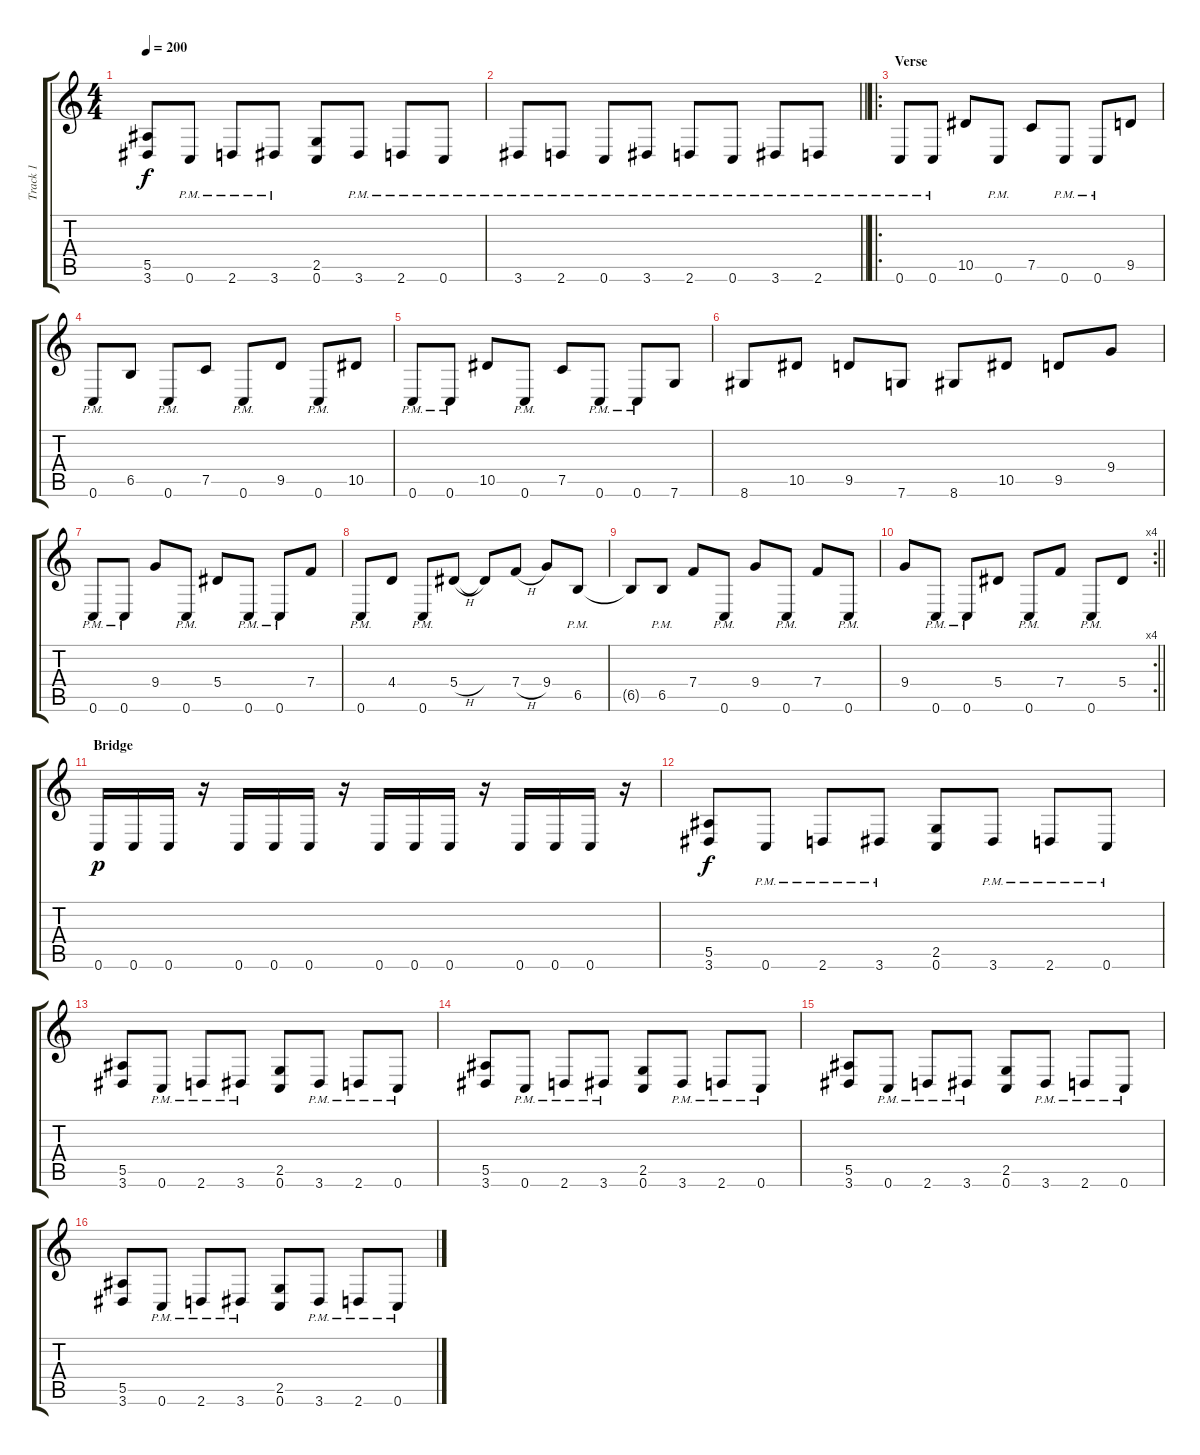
\track ("Track 1" "Track 1") {instrument distortionguitar}
\staff {score tabs}
\tuning (C4 G3 Eb3 Bb2 F2 C2) {hide}
\ts (4 4)
\tempo 200
\clef g2
\ks c
(5.5 3.6).8{dy f} 0.6{pm}.8 2.6{pm}.8 3.6{pm}.8 (2.5 0.6).8 3.6{pm}.8 2.6{pm}.8 0.6{pm}.8 |
\barLineRight lightlight
3.6{pm}.8 2.6{pm}.8 0.6{pm}.8 3.6{pm}.8 2.6{pm}.8 0.6{pm}.8 3.6{pm}.8 2.6{pm}.8 |
\ro
\section ("" "Verse")
0.6{pm}.8 0.6{pm}.8 10.5.8 0.6{pm}.8 7.5.8 0.6{pm}.8 0.6{pm}.8 9.5.8 |
0.6{pm}.8 6.5.8 0.6{pm}.8 7.5.8 0.6{pm}.8 9.5.8 0.6{pm}.8 10.5.8 |
0.6{pm}.8 0.6{pm}.8 10.5.8 0.6{pm}.8 7.5.8 0.6{pm}.8 0.6{pm}.8 7.6.8 |
8.6.8 10.5.8 9.5.8 7.6.8 8.6.8 10.5.8 9.5.8 9.4.8 |
0.6{pm}.8 0.6{pm}.8 9.4.8 0.6{pm}.8 5.4.8 0.6{pm}.8 0.6{pm}.8 7.4.8 |
0.6{pm}.8 4.4.8 0.6{pm}.8 5.4{h}.8 5.4{t}.8 7.4{h}.8 9.4.8 6.5{pm}.8 |
6.5{t}.8 6.5{pm}.8 7.4.8 0.6{pm}.8 9.4.8 0.6{pm}.8 7.4.8 0.6{pm}.8 |
\rc 4
\barLineRight lightlight
9.4.8 0.6{pm}.8 0.6{pm}.8 5.4.8 0.6{pm}.8 7.4.8 0.6{pm}.8 5.4.8 |
\section ("" "Bridge")
0.6.16{dy p} 0.6.16 0.6.16 r.16 0.6.16 0.6.16 0.6.16 r.16 0.6.16 0.6.16 0.6.16 r.16 0.6.16 0.6.16 0.6.16 r.16 |
(5.5 3.6).8{dy f} 0.6{pm}.8 2.6{pm}.8 3.6{pm}.8 (2.5 0.6).8 3.6{pm}.8 2.6{pm}.8 0.6{pm}.8 |
(5.5 3.6).8 0.6{pm}.8 2.6{pm}.8 3.6{pm}.8 (2.5 0.6).8 3.6{pm}.8 2.6{pm}.8 0.6{pm}.8 |
(5.5 3.6).8 0.6{pm}.8 2.6{pm}.8 3.6{pm}.8 (2.5 0.6).8 3.6{pm}.8 2.6{pm}.8 0.6{pm}.8 |
(5.5 3.6).8 0.6{pm}.8 2.6{pm}.8 3.6{pm}.8 (2.5 0.6).8 3.6{pm}.8 2.6{pm}.8 0.6{pm}.8 |
(5.5 3.6).8 0.6{pm}.8 2.6{pm}.8 3.6{pm}.8 (2.5 0.6).8 3.6{pm}.8 2.6{pm}.8 0.6{pm}.8
